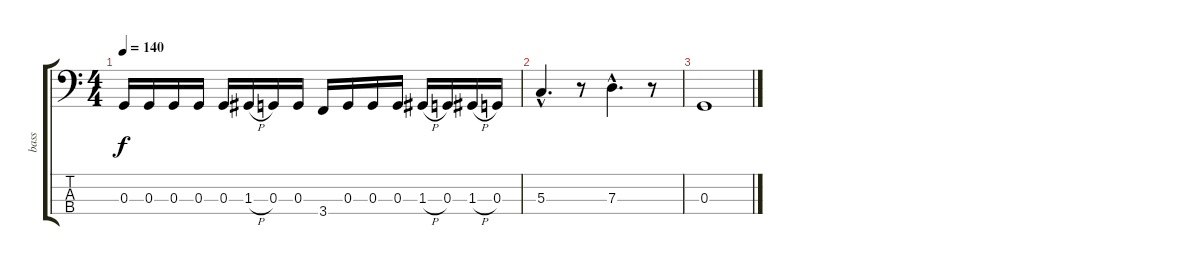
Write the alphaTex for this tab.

\track ("bass" "bass") {instrument electricbassfinger}
\staff {score tabs}
\tuning (F2 C2 G1 D1) {hide}
\ts (4 4)
\tempo 140
\clef f4
\ks c
0.3.16{dy f} 0.3.16 0.3.16 0.3.16 0.3.16 1.3{h}.16 0.3.16 0.3.16 3.4.16 0.3.16 0.3.16 0.3.16 1.3{h}.16 0.3.16 1.3{h}.16 0.3.16 |
5.3{hac}.4{d} r.8 7.3{hac}.4{d} r.8 |
0.3.1
